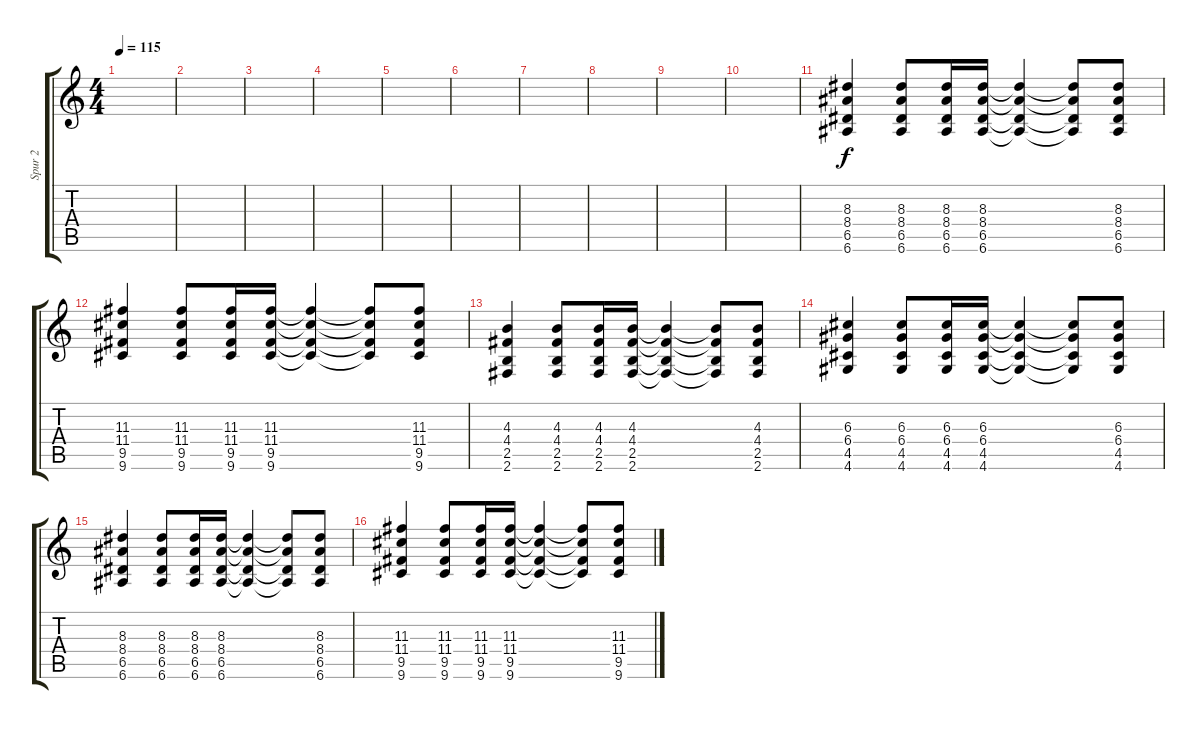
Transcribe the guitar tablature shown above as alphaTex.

\track ("Spur 2" "Spur 2") {instrument overdrivenguitar}
\staff {score tabs}
\tuning (E4 B3 G3 D3 A2 E2) {hide}
\ts (4 4)
\tempo 115
\clef g2
\ks c
|
|
|
|
|
|
|
|
|
|
(8.3 8.4 6.5 6.6).4 (8.3 8.4 6.5 6.6).8 (8.3 8.4 6.5 6.6).16 (8.3 8.4 6.5 6.6).16 (8.3{t} 8.4{t} 6.5{t} 6.6{t}).4 (8.3{t} 8.4{t} 6.5{t} 6.6{t}).8 (8.3 8.4 6.5 6.6).8 |
(11.3 11.4 9.5 9.6).4 (11.3 11.4 9.5 9.6).8 (11.3 11.4 9.5 9.6).16 (11.3 11.4 9.5 9.6).16 (11.3{t} 11.4{t} 9.5{t} 9.6{t}).4 (11.3{t} 11.4{t} 9.5{t} 9.6{t}).8 (11.3 11.4 9.5 9.6).8 |
(4.3 4.4 2.5 2.6).4 (4.3 4.4 2.5 2.6).8 (4.3 4.4 2.5 2.6).16 (4.3 4.4 2.5 2.6).16 (4.3{t} 4.4{t} 2.5{t} 2.6{t}).4 (4.3{t} 4.4{t} 2.5{t} 2.6{t}).8 (4.3 4.4 2.5 2.6).8 |
(6.3 6.4 4.5 4.6).4 (6.3 6.4 4.5 4.6).8 (6.3 6.4 4.5 4.6).16 (6.3 6.4 4.5 4.6).16 (6.3{t} 6.4{t} 4.5{t} 4.6{t}).4 (6.3{t} 6.4{t} 4.5{t} 4.6{t}).8 (6.3 6.4 4.5 4.6).8 |
(8.3 8.4 6.5 6.6).4 (8.3 8.4 6.5 6.6).8 (8.3 8.4 6.5 6.6).16 (8.3 8.4 6.5 6.6).16 (8.3{t} 8.4{t} 6.5{t} 6.6{t}).4 (8.3{t} 8.4{t} 6.5{t} 6.6{t}).8 (8.3 8.4 6.5 6.6).8 |
(11.3 11.4 9.5 9.6).4 (11.3 11.4 9.5 9.6).8 (11.3 11.4 9.5 9.6).16 (11.3 11.4 9.5 9.6).16 (11.3{t} 11.4{t} 9.5{t} 9.6{t}).4 (11.3{t} 11.4{t} 9.5{t} 9.6{t}).8 (11.3 11.4 9.5 9.6).8
